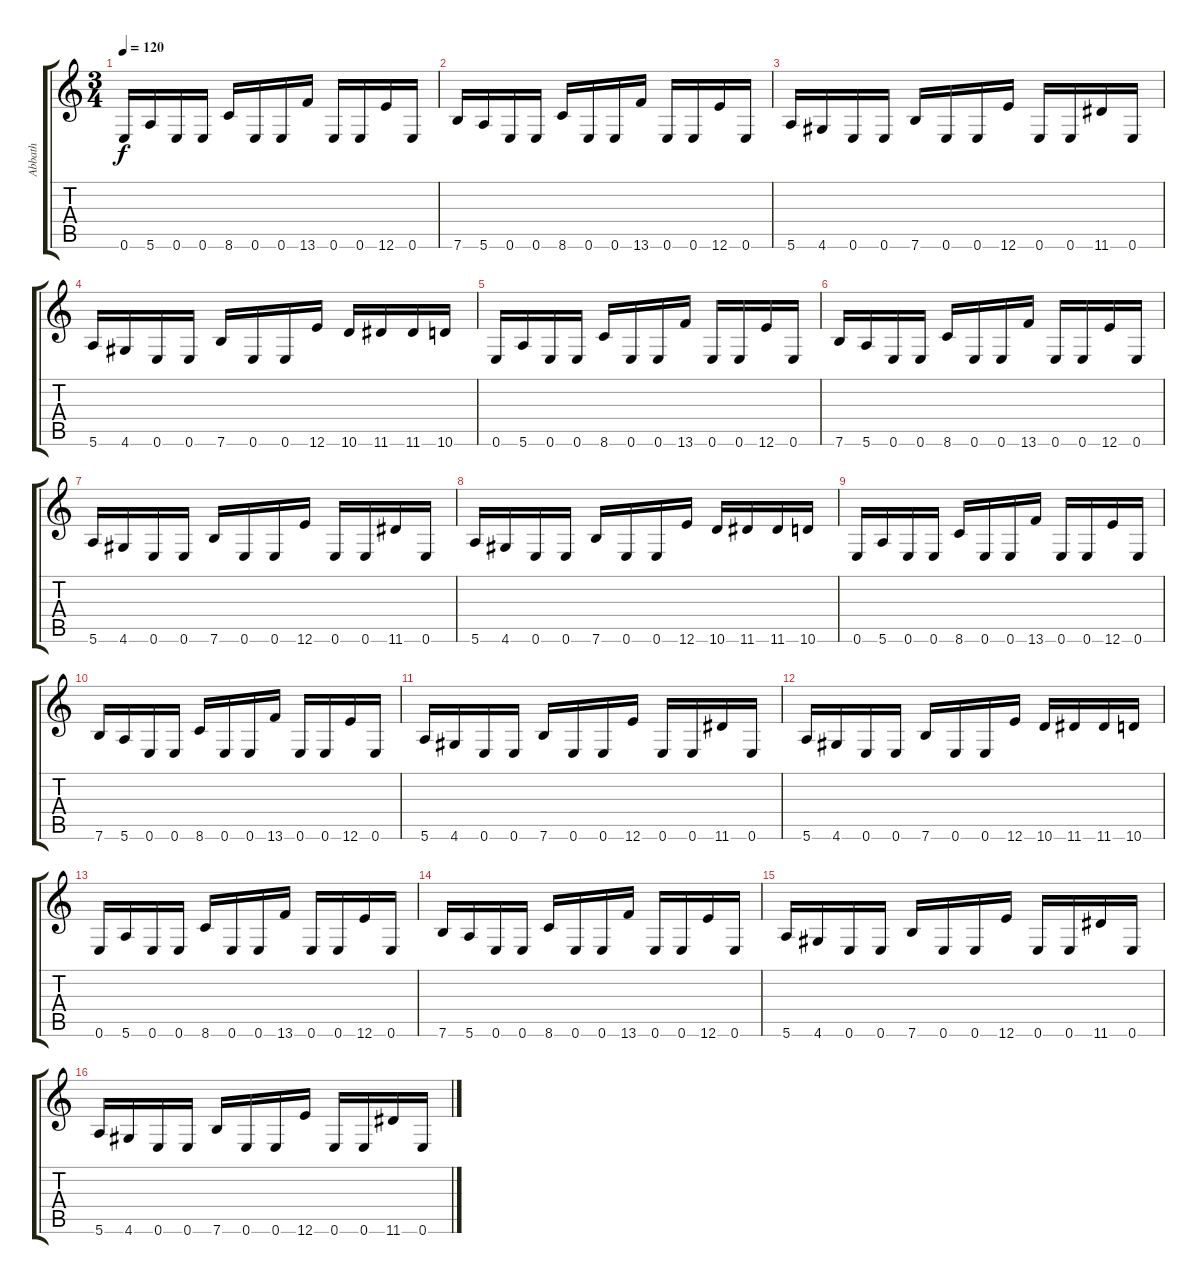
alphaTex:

\track ("Abbath" "Abbath") {instrument distortionguitar}
\staff {score tabs}
\tuning (E4 B3 G3 D3 A2 E2) {hide}
\ts (3 4)
\tempo 120
\clef g2
\ks c
0.6.16{dy f} 5.6.16 0.6.16 0.6.16 8.6.16 0.6.16 0.6.16 13.6.16 0.6.16 0.6.16 12.6.16 0.6.16 |
7.6.16 5.6.16 0.6.16 0.6.16 8.6.16 0.6.16 0.6.16 13.6.16 0.6.16 0.6.16 12.6.16 0.6.16 |
5.6.16 4.6.16 0.6.16 0.6.16 7.6.16 0.6.16 0.6.16 12.6.16 0.6.16 0.6.16 11.6.16 0.6.16 |
5.6.16 4.6.16 0.6.16 0.6.16 7.6.16 0.6.16 0.6.16 12.6.16 10.6.16 11.6.16 11.6.16 10.6.16 |
0.6.16 5.6.16 0.6.16 0.6.16 8.6.16 0.6.16 0.6.16 13.6.16 0.6.16 0.6.16 12.6.16 0.6.16 |
7.6.16 5.6.16 0.6.16 0.6.16 8.6.16 0.6.16 0.6.16 13.6.16 0.6.16 0.6.16 12.6.16 0.6.16 |
5.6.16 4.6.16 0.6.16 0.6.16 7.6.16 0.6.16 0.6.16 12.6.16 0.6.16 0.6.16 11.6.16 0.6.16 |
5.6.16 4.6.16 0.6.16 0.6.16 7.6.16 0.6.16 0.6.16 12.6.16 10.6.16 11.6.16 11.6.16 10.6.16 |
0.6.16 5.6.16 0.6.16 0.6.16 8.6.16 0.6.16 0.6.16 13.6.16 0.6.16 0.6.16 12.6.16 0.6.16 |
7.6.16 5.6.16 0.6.16 0.6.16 8.6.16 0.6.16 0.6.16 13.6.16 0.6.16 0.6.16 12.6.16 0.6.16 |
5.6.16 4.6.16 0.6.16 0.6.16 7.6.16 0.6.16 0.6.16 12.6.16 0.6.16 0.6.16 11.6.16 0.6.16 |
5.6.16 4.6.16 0.6.16 0.6.16 7.6.16 0.6.16 0.6.16 12.6.16 10.6.16 11.6.16 11.6.16 10.6.16 |
0.6.16 5.6.16 0.6.16 0.6.16 8.6.16 0.6.16 0.6.16 13.6.16 0.6.16 0.6.16 12.6.16 0.6.16 |
7.6.16 5.6.16 0.6.16 0.6.16 8.6.16 0.6.16 0.6.16 13.6.16 0.6.16 0.6.16 12.6.16 0.6.16 |
5.6.16 4.6.16 0.6.16 0.6.16 7.6.16 0.6.16 0.6.16 12.6.16 0.6.16 0.6.16 11.6.16 0.6.16 |
5.6.16 4.6.16 0.6.16 0.6.16 7.6.16 0.6.16 0.6.16 12.6.16 0.6.16 0.6.16 11.6.16 0.6.16
